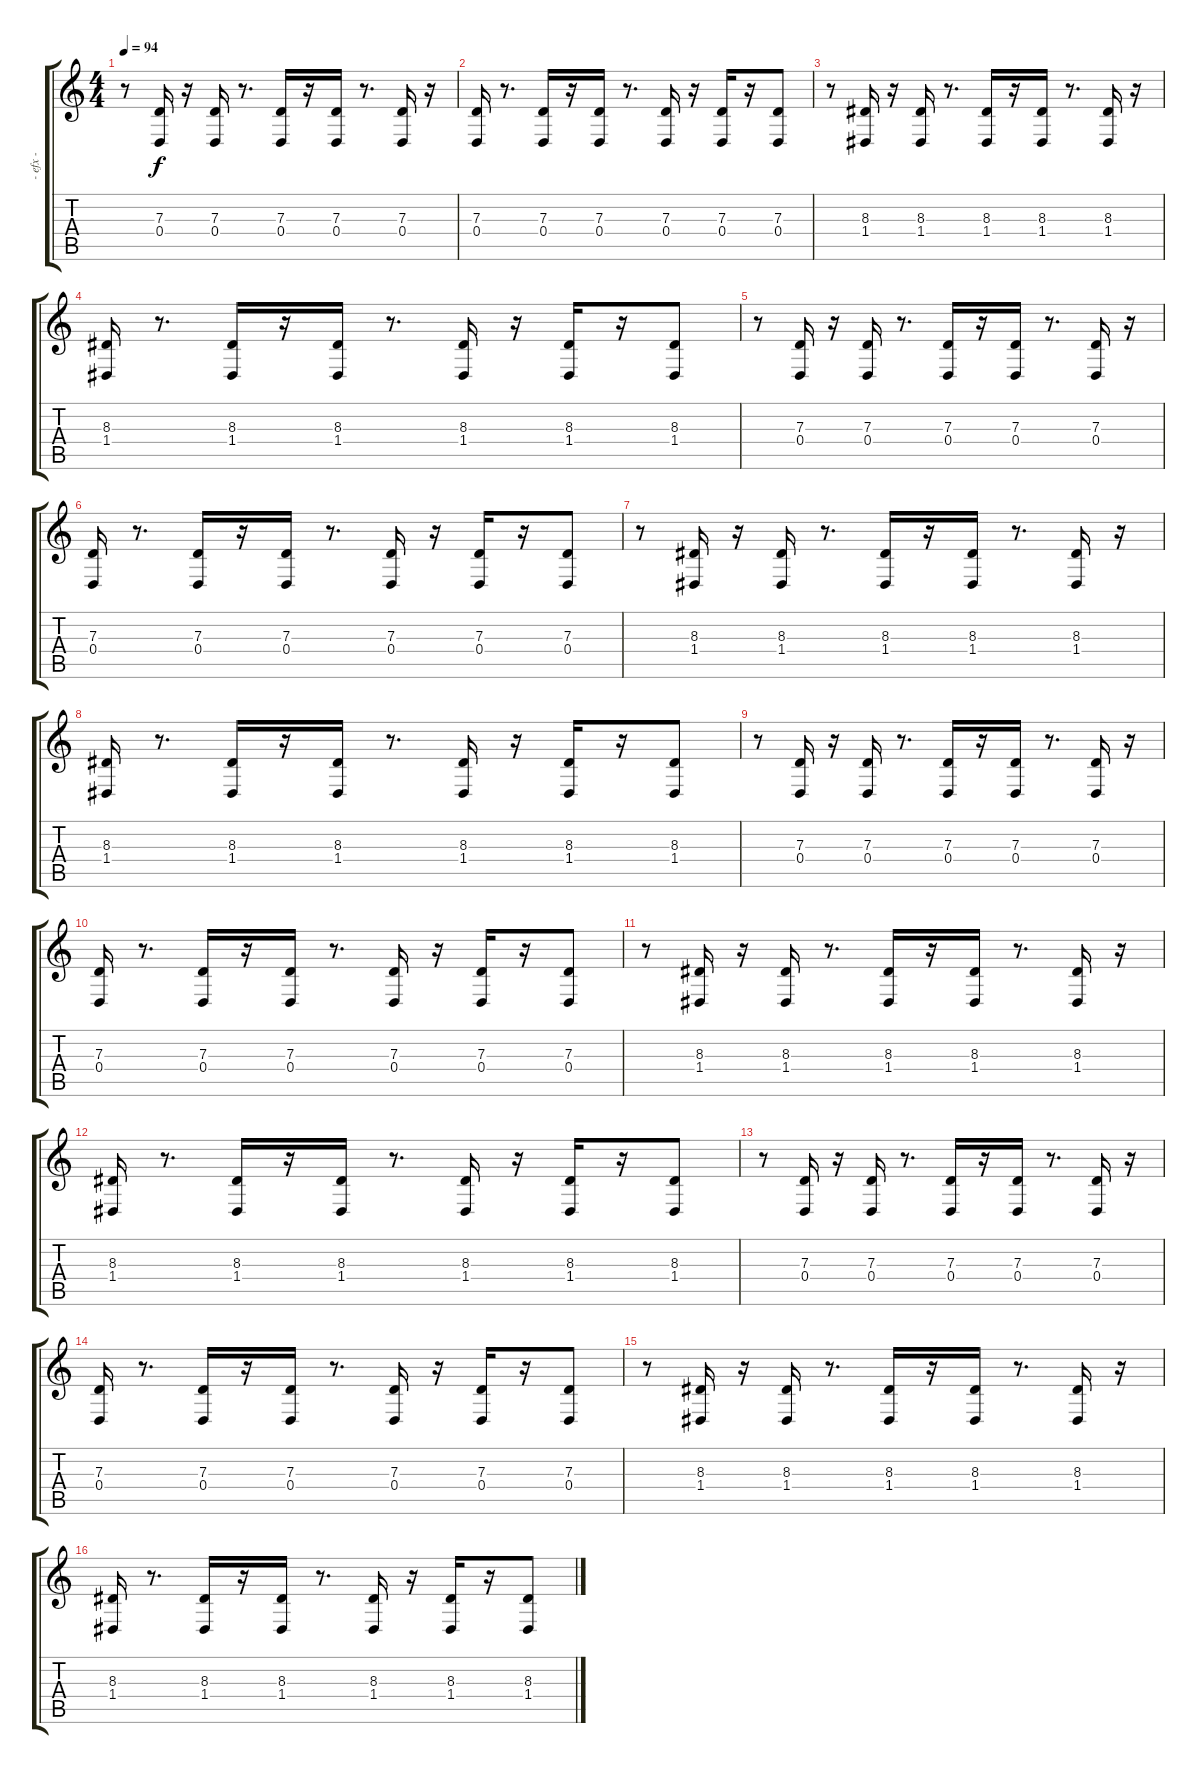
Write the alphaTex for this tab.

\track ("- efx -" "- efx -") {instrument orchestrahit}
\staff {score tabs}
\tuning (E4 B3 G3 D3 A2 D2) {hide}
\ts (4 4)
\tempo 94
\clef g2
\ks c
r.8{dy f} (7.3 0.4).16 r.16 (7.3 0.4).16 r.8{d} (7.3 0.4).16 r.16 (7.3 0.4).16 r.8{d} (7.3 0.4).16 r.16 |
(7.3 0.4).16 r.8{d} (7.3 0.4).16 r.16 (7.3 0.4).16 r.8{d} (7.3 0.4).16 r.16 (7.3 0.4).16 r.16 (7.3 0.4).8 |
r.8 (8.3 1.4).16 r.16 (8.3 1.4).16 r.8{d} (8.3 1.4).16 r.16 (8.3 1.4).16 r.8{d} (8.3 1.4).16 r.16 |
(8.3 1.4).16 r.8{d} (8.3 1.4).16 r.16 (8.3 1.4).16 r.8{d} (8.3 1.4).16 r.16 (8.3 1.4).16 r.16 (8.3 1.4).8 |
r.8 (7.3 0.4).16 r.16 (7.3 0.4).16 r.8{d} (7.3 0.4).16 r.16 (7.3 0.4).16 r.8{d} (7.3 0.4).16 r.16 |
(7.3 0.4).16 r.8{d} (7.3 0.4).16 r.16 (7.3 0.4).16 r.8{d} (7.3 0.4).16 r.16 (7.3 0.4).16 r.16 (7.3 0.4).8 |
r.8 (8.3 1.4).16 r.16 (8.3 1.4).16 r.8{d} (8.3 1.4).16 r.16 (8.3 1.4).16 r.8{d} (8.3 1.4).16 r.16 |
(8.3 1.4).16 r.8{d} (8.3 1.4).16 r.16 (8.3 1.4).16 r.8{d} (8.3 1.4).16 r.16 (8.3 1.4).16 r.16 (8.3 1.4).8 |
r.8 (7.3 0.4).16 r.16 (7.3 0.4).16 r.8{d} (7.3 0.4).16 r.16 (7.3 0.4).16 r.8{d} (7.3 0.4).16 r.16 |
(7.3 0.4).16 r.8{d} (7.3 0.4).16 r.16 (7.3 0.4).16 r.8{d} (7.3 0.4).16 r.16 (7.3 0.4).16 r.16 (7.3 0.4).8 |
r.8 (8.3 1.4).16 r.16 (8.3 1.4).16 r.8{d} (8.3 1.4).16 r.16 (8.3 1.4).16 r.8{d} (8.3 1.4).16 r.16 |
(8.3 1.4).16 r.8{d} (8.3 1.4).16 r.16 (8.3 1.4).16 r.8{d} (8.3 1.4).16 r.16 (8.3 1.4).16 r.16 (8.3 1.4).8 |
r.8 (7.3 0.4).16 r.16 (7.3 0.4).16 r.8{d} (7.3 0.4).16 r.16 (7.3 0.4).16 r.8{d} (7.3 0.4).16 r.16 |
(7.3 0.4).16 r.8{d} (7.3 0.4).16 r.16 (7.3 0.4).16 r.8{d} (7.3 0.4).16 r.16 (7.3 0.4).16 r.16 (7.3 0.4).8 |
r.8 (8.3 1.4).16 r.16 (8.3 1.4).16 r.8{d} (8.3 1.4).16 r.16 (8.3 1.4).16 r.8{d} (8.3 1.4).16 r.16 |
(8.3 1.4).16 r.8{d} (8.3 1.4).16 r.16 (8.3 1.4).16 r.8{d} (8.3 1.4).16 r.16 (8.3 1.4).16 r.16 (8.3 1.4).8
